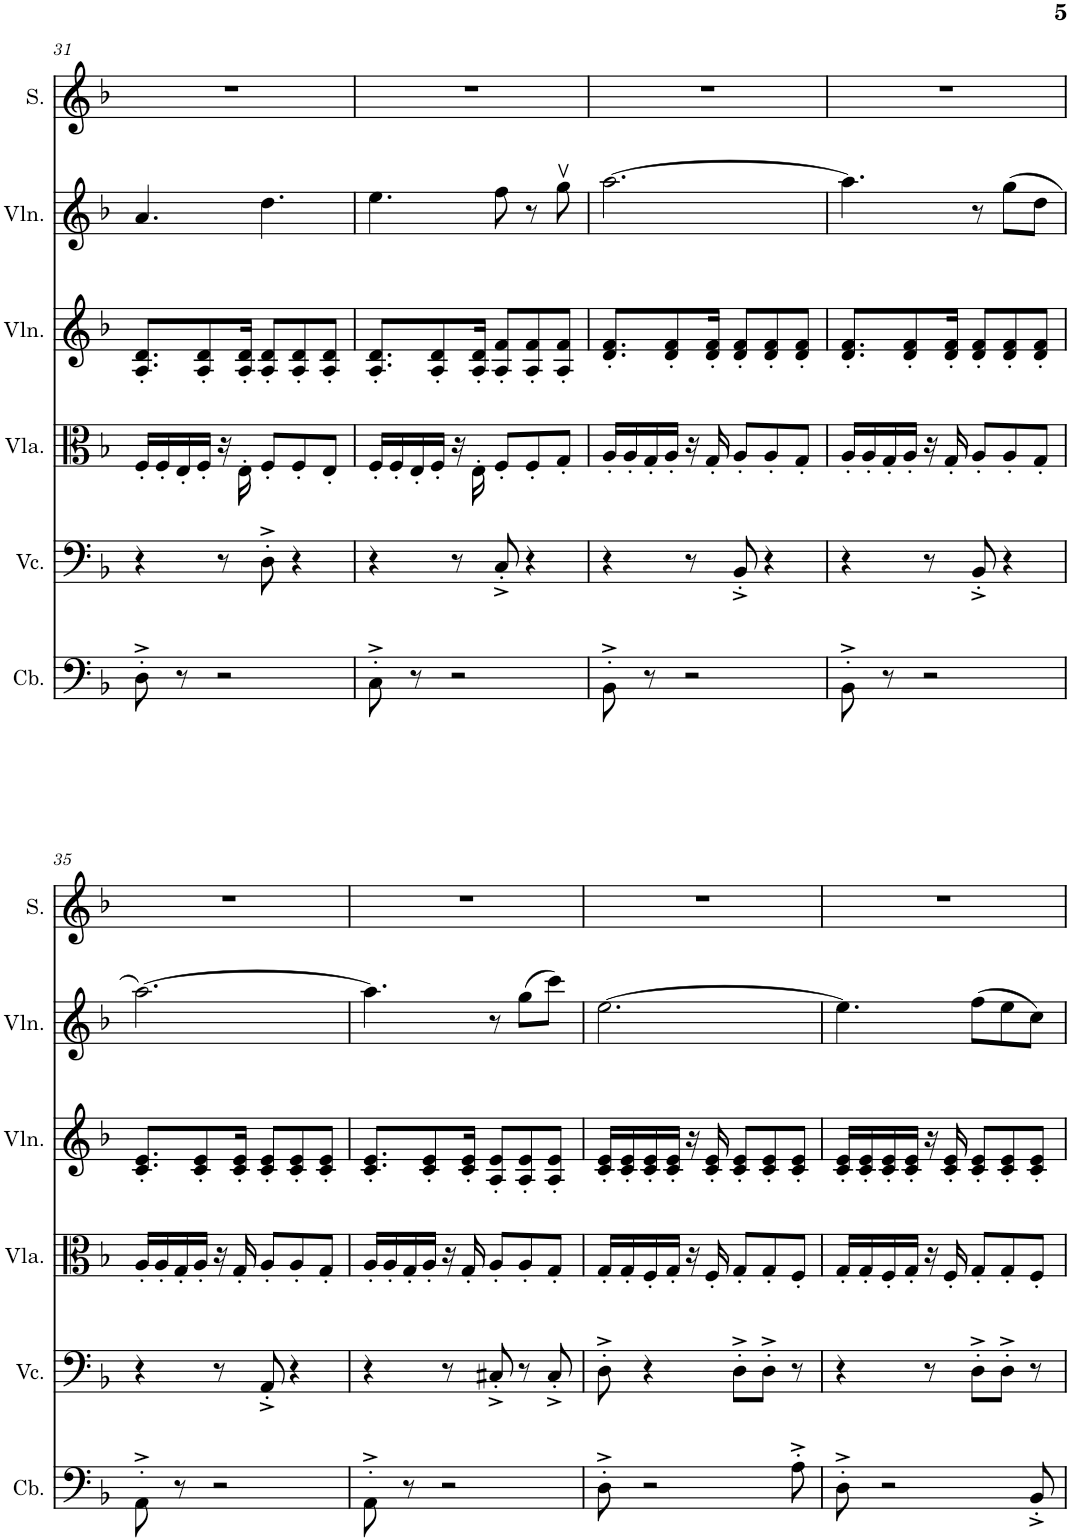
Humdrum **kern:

**kern	**kern	**kern	**kern	**kern	**kern
*part6	*part5	*part4	*part3	*part2	*part1
*staff6	*staff5	*staff4	*staff3	*staff2	*staff1
*I"低音提琴	*I"大提琴	*I"中提琴	*I"小提琴	*I"小提琴	*I"女高音
!!LO:PB:g=z
*clefF4	*clefF4	*clefC3	*clefG2	*clefG2	*clefG2
*Trd7c12	*	*	*	*	*
*k[b-]	*k[b-]	*k[b-]	*k[b-]	*k[b-]	*k[b-]
*M6/8	*M6/8	*M6/8	*M6/8	*M6/8	*M6/8
=31	=31	=31	=31	=31	=31
8D'^\	4r	16F'/LL	8.A/' 8.d/'L	4.a/	2.r
.	.	16F'/	.	.	.
8r	.	16E'/	.	.	.
.	.	16F'/JJ	8A/' 8d/'	.	.
2r	8r	16r	.	.	.
.	.	16E'\	16A/' 16d/'Jk	.	.
.	8D'^\	8F'/L	8A/' 8d/'L	4.dd\	.
.	4r	8F'/	8A/' 8d/'	.	.
.	.	8E'/J	8A/' 8d/'J	.	.
=32	=32	=32	=32	=32	=32
8C'^\	4r	16F'/LL	8.A/' 8.d/'L	4.ee\	2.r
.	.	16F'/	.	.	.
8r	.	16E'/	.	.	.
.	.	16F'/JJ	8A/' 8d/'	.	.
2r	8r	16r	.	.	.
.	.	16E'\	16A/' 16d/'Jk	.	.
.	8C'^/	8F'/L	8A/' 8f/'L	8ff\	.
.	4r	8F'/	8A/' 8f/'	8r	.
.	.	8G'/J	8A/' 8f/'J	8ggv\	.
=33	=33	=33	=33	=33	=33
8BB-'^\	4r	16A'/LL	8.d/' 8.f/'L	[2.aa\	2.r
.	.	16A'/	.	.	.
8r	.	16G'/	.	.	.
.	.	16A'/JJ	8d/' 8f/'	.	.
2r	8r	16r	.	.	.
.	.	16G'/	16d/' 16f/'Jk	.	.
.	8BB-'^/	8A'/L	8d/' 8f/'L	.	.
.	4r	8A'/	8d/' 8f/'	.	.
.	.	8G'/J	8d/' 8f/'J	.	.
=34	=34	=34	=34	=34	=34
8BB-'^\	4r	16A'/LL	8.d/' 8.f/'L	4.aa\]	2.r
.	.	16A'/	.	.	.
8r	.	16G'/	.	.	.
.	.	16A'/JJ	8d/' 8f/'	.	.
2r	8r	16r	.	.	.
.	.	16G'/	16d/' 16f/'Jk	.	.
.	8BB-'^/	8A'/L	8d/' 8f/'L	8r	.
.	4r	8A'/	8d/' 8f/'	(8gg\L	.
.	.	8G'/J	8d/' 8f/'J	8dd\J	.
!!LO:LB:g=z
=35	=35	=35	=35	=35	=35
8AA'^\	4r	16A'/LL	8.c/' 8.e/'L	[2.aa\)	2.r
.	.	16A'/	.	.	.
8r	.	16G'/	.	.	.
.	.	16A'/JJ	8c/' 8e/'	.	.
2r	8r	16r	.	.	.
.	.	16G'/	16c/' 16e/'Jk	.	.
.	8AA'^/	8A'/L	8c/' 8e/'L	.	.
.	4r	8A'/	8c/' 8e/'	.	.
.	.	8G'/J	8c/' 8e/'J	.	.
=36	=36	=36	=36	=36	=36
8AA'^\	4r	16A'/LL	8.c/' 8.e/'L	4.aa\]	2.r
.	.	16A'/	.	.	.
8r	.	16G'/	.	.	.
.	.	16A'/JJ	8c/' 8e/'	.	.
2r	8r	16r	.	.	.
.	.	16G'/	16c/' 16e/'Jk	.	.
.	8C#X'^/	8A'/L	8A/' 8e/'L	8r	.
.	8r	8A'/	8A/' 8e/'	(8gg\L	.
.	8C#'^/	8G'/J	8A/' 8e/'J	8ccc\J)	.
=37	=37	=37	=37	=37	=37
8D'^\	8D'^\	16G'/LL	16c/' 16e/'LL	[2.ee\	2.r
.	.	16G'/	16c/' 16e/'	.	.
2r	4r	16F'/	16c/' 16e/'	.	.
.	.	16G'/JJ	16c/' 16e/'JJ	.	.
.	.	16r	16r	.	.
.	.	16F'/	16c/' 16e/'	.	.
.	8D'^\L	8G'/L	8c/' 8e/'L	.	.
.	8D'^\J	8G'/	8c/' 8e/'	.	.
8A'^\	8r	8F'/J	8c/' 8e/'J	.	.
=38	=38	=38	=38	=38	=38
8D'^\	4r	16G'/LL	16c/' 16e/'LL	4.ee\]	2.r
.	.	16G'/	16c/' 16e/'	.	.
2r	.	16F'/	16c/' 16e/'	.	.
.	.	16G'/JJ	16c/' 16e/'JJ	.	.
.	8r	16r	16r	.	.
.	.	16F'/	16c/' 16e/'	.	.
.	8D'^\L	8G'/L	8c/' 8e/'L	(8ff\L	.
.	8D'^\J	8G'/	8c/' 8e/'	8ee\	.
8BB-'^/	8r	8F'/J	8c/' 8e/'J	8cc\J)	.
=	=	=	=	=	=
*-	*-	*-	*-	*-	*-
